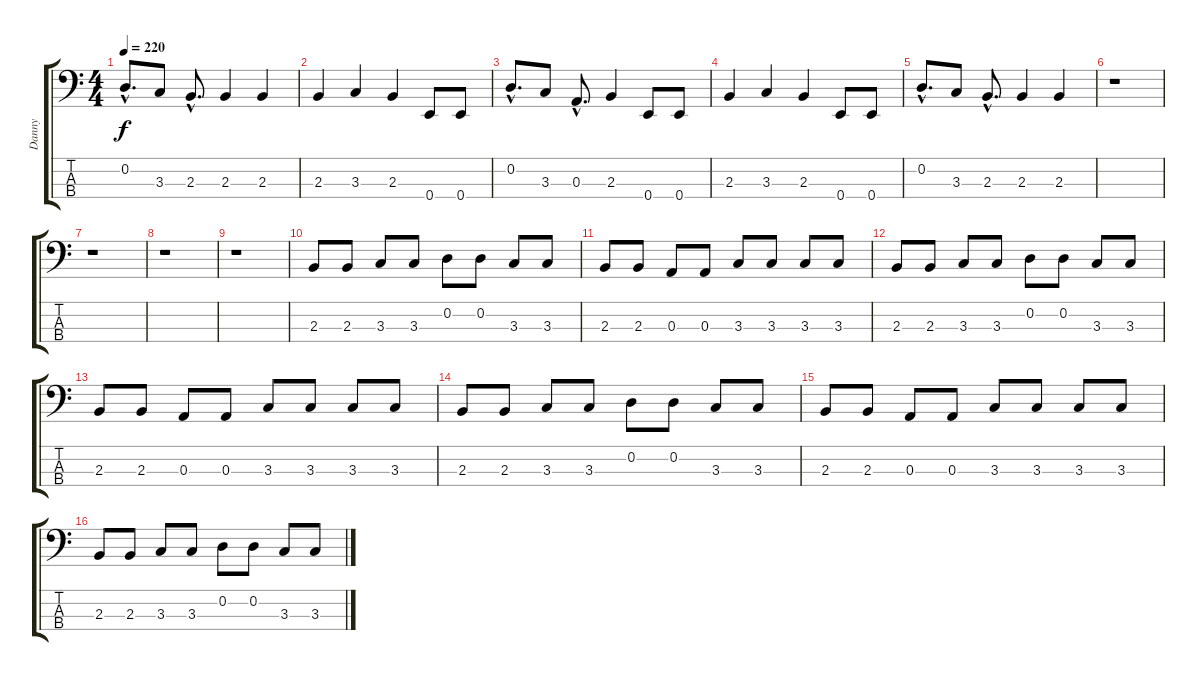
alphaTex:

\track ("Danny" "Danny") {instrument electricbasspick}
\staff {score tabs}
\tuning (G2 D2 A1 E1) {hide}
\ts (4 4)
\tempo 220
\clef f4
\ks c
0.2{hac}.8{d dy f} 3.3.8 2.3{hac}.8{d} 2.3.4 2.3.4 |
2.3.4 3.3.4 2.3.4 0.4.8 0.4.8 |
0.2{hac}.8{d} 3.3.8 0.3{hac}.8{d} 2.3.4 0.4.8 0.4.8 |
2.3.4 3.3.4 2.3.4 0.4.8 0.4.8 |
0.2{hac}.8{d} 3.3.8 2.3{hac}.8{d} 2.3.4 2.3.4 |
r.1 |
r.1 |
r.1 |
r.1 |
2.3.8 2.3.8 3.3.8 3.3.8 0.2.8 0.2.8 3.3.8 3.3.8 |
2.3.8 2.3.8 0.3.8 0.3.8 3.3.8 3.3.8 3.3.8 3.3.8 |
2.3.8 2.3.8 3.3.8 3.3.8 0.2.8 0.2.8 3.3.8 3.3.8 |
2.3.8 2.3.8 0.3.8 0.3.8 3.3.8 3.3.8 3.3.8 3.3.8 |
2.3.8 2.3.8 3.3.8 3.3.8 0.2.8 0.2.8 3.3.8 3.3.8 |
2.3.8 2.3.8 0.3.8 0.3.8 3.3.8 3.3.8 3.3.8 3.3.8 |
2.3.8 2.3.8 3.3.8 3.3.8 0.2.8 0.2.8 3.3.8 3.3.8
